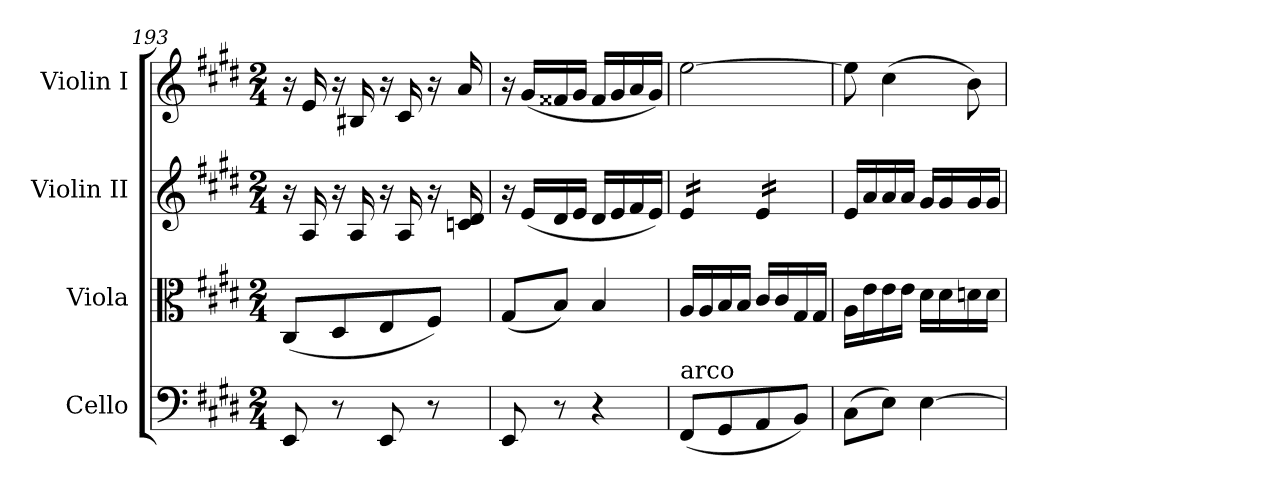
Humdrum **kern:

**kern	**kern	**kern	**kern
*part4	*part3	*part2	*part1
*staff4	*staff3	*staff2	*staff1
*I"Cello	*I"Viola	*I"Violin II	*I"Violin I
*	*I'Vla	*I'Vln	*I'Vln
*clefF4	*clefC3	*clefG2	*clefG2
*k[f#c#g#d#]	*k[f#c#g#d#]	*k[f#c#g#d#]	*k[f#c#g#d#]
*M2/4	*M2/4	*M2/4	*M2/4
=193	=193	=193	=193
8EE/	(<8C#/L	16r	16r
.	.	16A/	16e/
8r	8D#/	16r	16r
.	.	16A/	16B#X/
8EE/	8E/	16r	16r
.	.	16A/	16c#/
8r	8F#/J)	16r	16r
.	.	16cn/ 16d#/	16a/
=194	=194	=194	=194
8EE/	(<8G#/L	16r	16r
.	.	(<16e/LL	(<16g#/LL
8r	8B/J)	16d#/	16f##X/
.	.	16e/JJ	16g#/JJ
4r	4B/	16d#/LL	16f##/LL
.	.	16e/	16g#/
.	.	16f#/	16a/
.	.	16e/JJ)	16g#/JJ)
=195	=195	=195	=195
!LO:TX:a:t=arco	!	!	!
*	*	*tremolo	*
(<8FF#/L	16A/LL	16e/LL	[2ee\
.	16A/	16e/	.
8GG#/	16B/	16e/	.
.	16B/JJ	16e/JJ	.
8AA/	16c#/LL	16e/LL	.
.	16c#/	16e/	.
8BB/J)	16G#/	16e/	.
.	16G#/JJ	16e/JJ	.
*	*	*Xtremolo	*
=196	=196	=196	=196
(>8C#\L	16A\LL	16e/LL	8ee\]
.	16e\	16a/	.
8E\J)	16e\	16a/	(>4cc#\
.	16e\JJ	16a/JJ	.
[4E\	16d#\LL	16g#/LL	.
.	16d#\	16g#/	.
.	16dn\	16g#/	8b\)
.	16d\JJ	16g#/JJ	.
=	=	=	=
*-	*-	*-	*-
